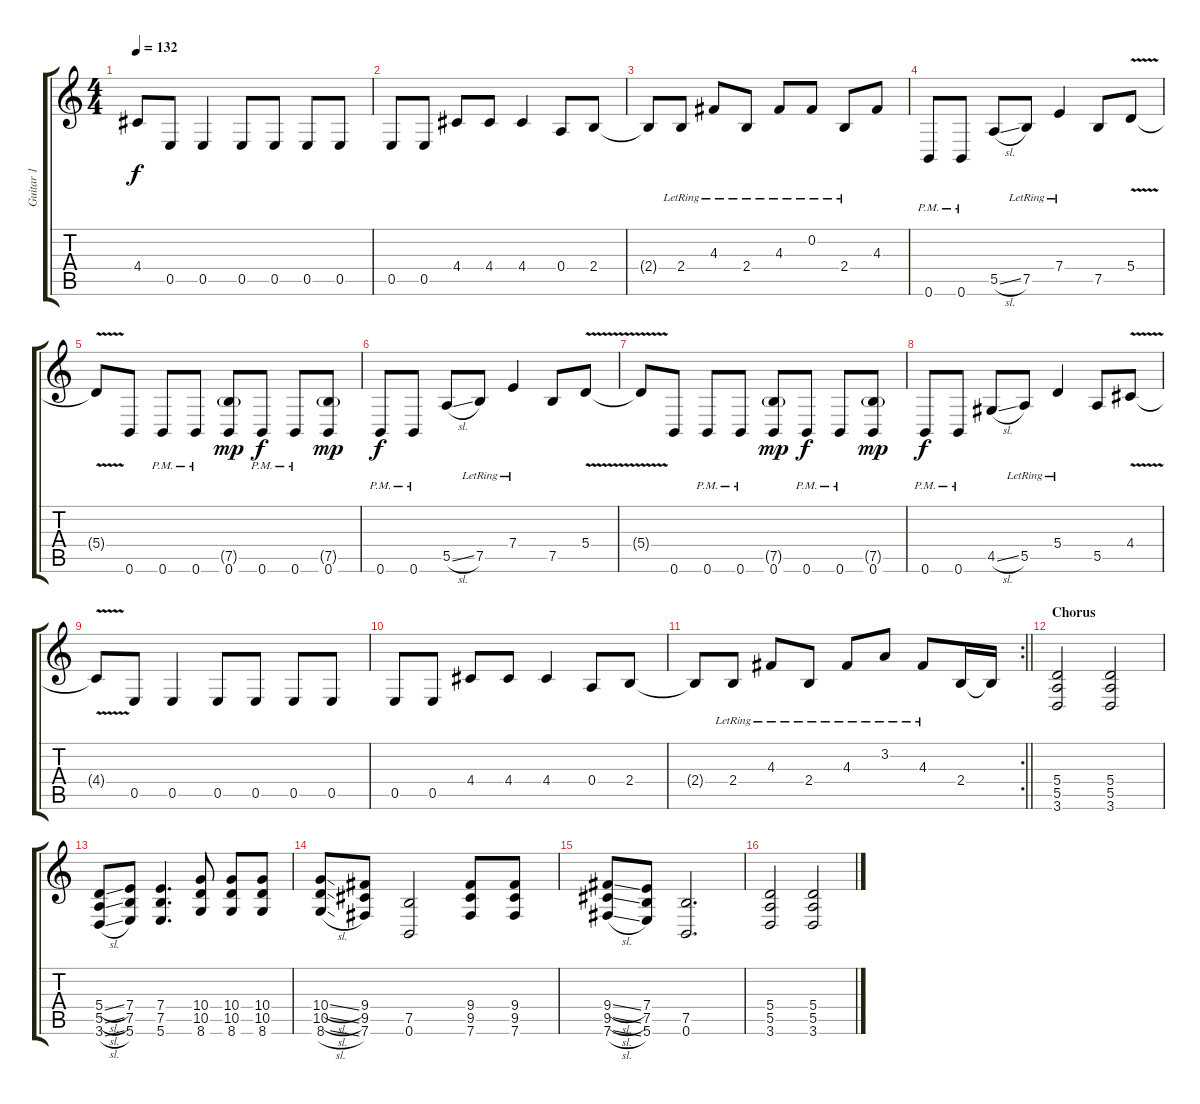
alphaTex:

\track ("Guitar 1" "Guitar 1") {instrument distortionguitar}
\staff {score tabs}
\tuning (B3 Gb3 D3 A2 E2 B1) {hide}
\ts (4 4)
\tempo 132
\clef g2
\ks c
4.4{t}.8{dy f} 0.5.8 0.5.4 0.5.8 0.5.8 0.5.8 0.5.8 |
0.5.8 0.5.8 4.4.8 4.4.8 4.4.4 0.4.8 2.4.8 |
2.4{t}.8 2.4{lr}.8 4.3{lr}.8 2.4{lr}.8 4.3{lr}.8 0.2{lr}.8 2.4{lr}.8 4.3.8 |
0.6{pm}.8 0.6{pm}.8 5.5{sl}.8 7.5{lr}.8 7.4{lr}.4 7.5.8 5.4{v}.8 |
5.4{t}.8 0.6.8 0.6{pm}.8 0.6{pm}.8 (7.5{g} 0.6).8{dy mp} 0.6{pm}.8{dy f} 0.6{pm}.8 (7.5{g} 0.6).8{dy mp} |
0.6{pm}.8{dy f} 0.6{pm}.8 5.5{sl}.8 7.5{lr}.8 7.4{lr}.4 7.5.8 5.4{v}.8 |
5.4{t}.8 0.6.8 0.6{pm}.8 0.6{pm}.8 (7.5{g} 0.6).8{dy mp} 0.6{pm}.8{dy f} 0.6{pm}.8 (7.5{g} 0.6).8{dy mp} |
0.6{pm}.8{dy f} 0.6{pm}.8 4.5{sl}.8 5.5{lr}.8 5.4{lr}.4 5.5.8 4.4{v}.8 |
4.4{t}.8 0.5.8 0.5.4 0.5.8 0.5.8 0.5.8 0.5.8 |
0.5.8 0.5.8 4.4.8 4.4.8 4.4.4 0.4.8 2.4.8 |
\rc 2
\barLineRight lightlight
2.4{t}.8 2.4{lr}.8 4.3{lr}.8 2.4{lr}.8 4.3{lr}.8 3.2{lr}.8 4.3{lr}.8 2.4.16 2.4{t}.16 |
\section ("" "Chorus")
(5.4 5.5 3.6).2{instrument distortionguitar} (5.4 5.5 3.6).2 |
(5.4{sl} 5.5{sl} 3.6{sl}).8 (7.4 7.5 5.6).8 (7.4 7.5 5.6).4{d} (10.4 10.5 8.6).8 (10.4 10.5 8.6).8 (10.4 10.5 8.6).8 |
(10.4{sl} 10.5{sl} 8.6{sl}).8 (9.4 9.5 7.6).8 (7.5 0.6).2 (9.4 9.5 7.6).8 (9.4 9.5 7.6).8 |
(9.4{sl} 9.5{sl} 7.6{sl}).8 (7.4 7.5 5.6).8 (7.5 0.6).2{d} |
(5.4 5.5 3.6).2 (5.4 5.5 3.6).2
